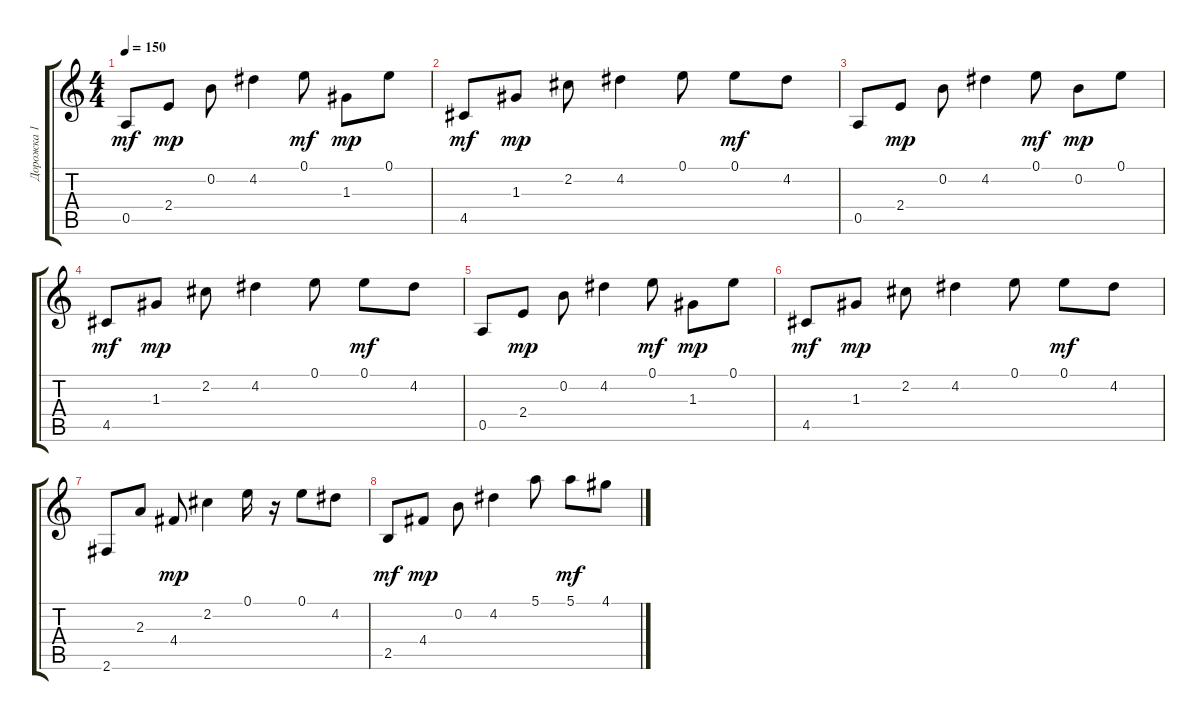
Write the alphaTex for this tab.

\track ("Дорожка 1" "Дорожка 1") {instrument acousticguitarsteel}
\staff {score tabs}
\tuning (E4 B3 G3 D3 A2 E2) {hide}
\ts (4 4)
\tempo 150
\clef g2
\ks c
0.5.8{dy mf} 2.4.8{dy mp} 0.2.8 4.2.4 0.1.8{dy mf} 1.3.8{dy mp} 0.1.8 |
4.5.8{dy mf} 1.3.8{dy mp} 2.2.8 4.2.4 0.1.8 0.1.8{dy mf} 4.2.8 |
0.5.8 2.4.8{dy mp} 0.2.8 4.2.4 0.1.8{dy mf} 0.2.8{dy mp} 0.1.8 |
4.5.8{dy mf} 1.3.8{dy mp} 2.2.8 4.2.4 0.1.8 0.1.8{dy mf} 4.2.8 |
0.5.8 2.4.8{dy mp} 0.2.8 4.2.4 0.1.8{dy mf} 1.3.8{dy mp} 0.1.8 |
4.5.8{dy mf} 1.3.8{dy mp} 2.2.8 4.2.4 0.1.8 0.1.8{dy mf} 4.2.8 |
2.6.8 2.3.8 4.4.8{dy mp} 2.2.4 0.1.16 r.16 0.1.8 4.2.8 |
2.5.8{dy mf} 4.4.8{dy mp} 0.2.8 4.2.4 5.1.8 5.1.8{dy mf} 4.1.8
